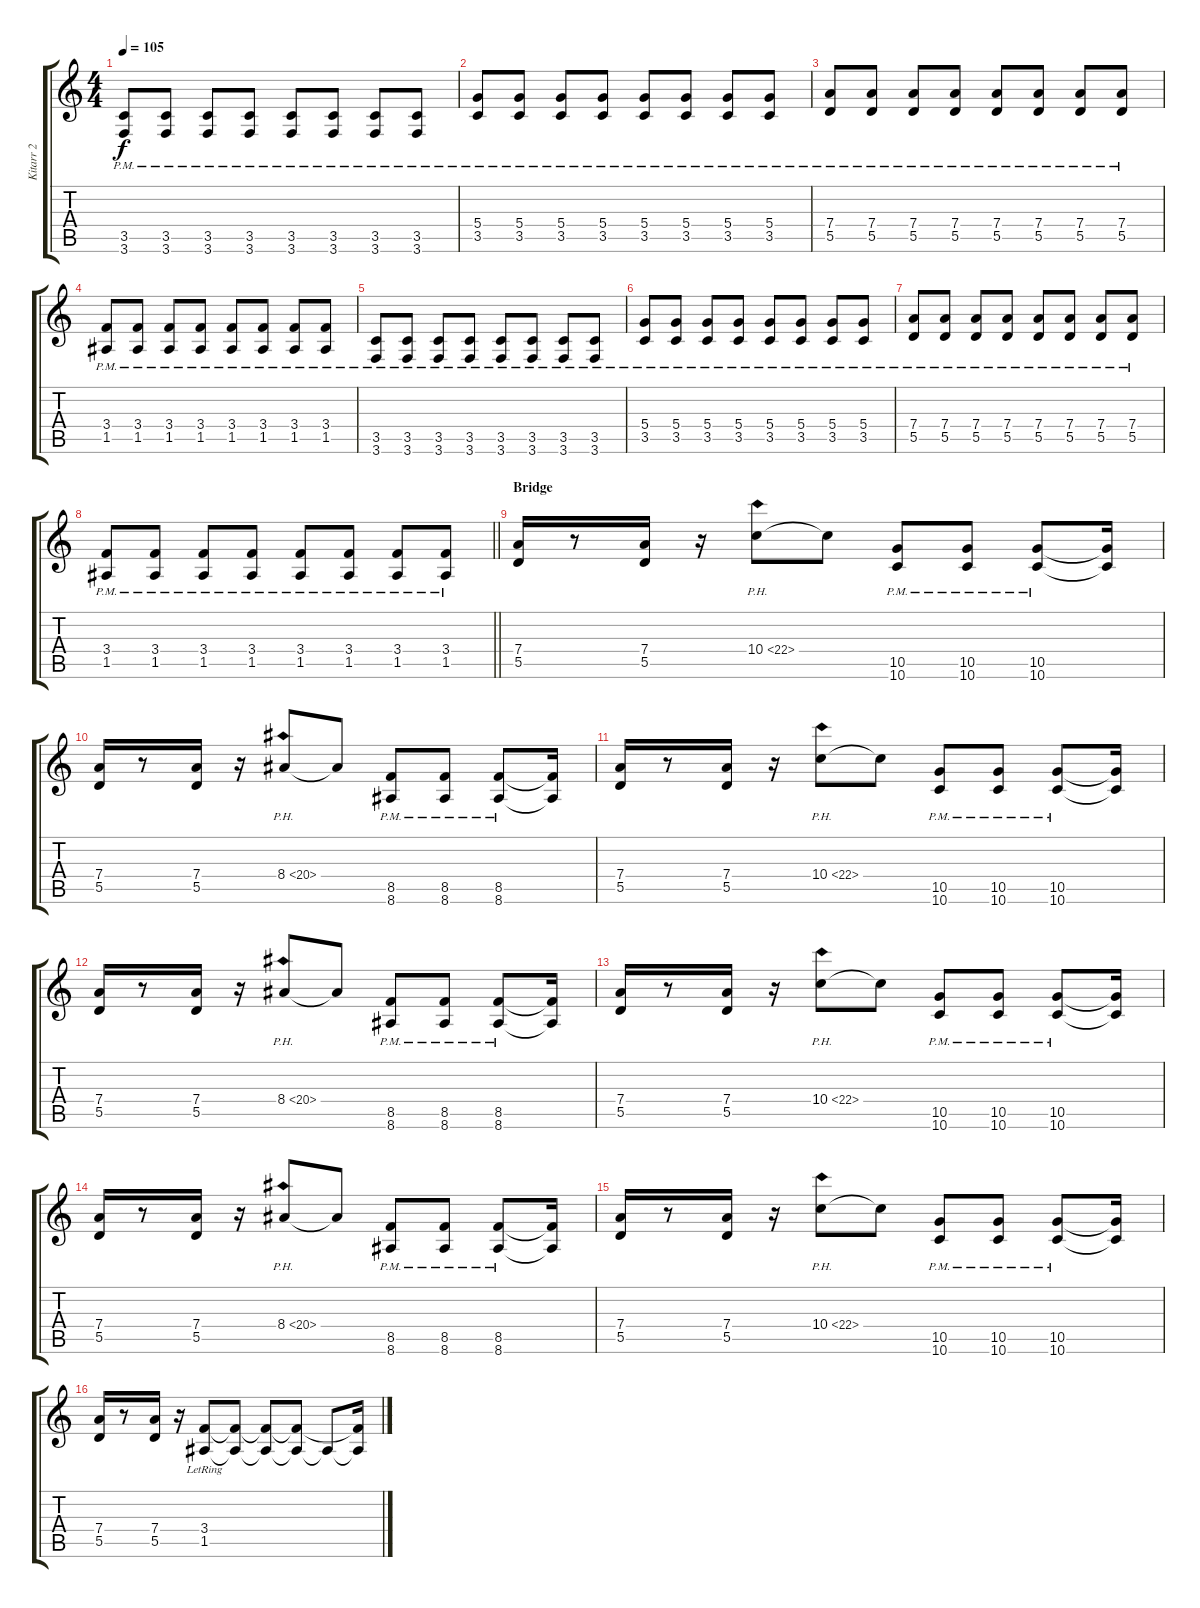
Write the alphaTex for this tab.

\track ("Kitarr 2" "Kitarr 2") {instrument distortionguitar}
\staff {score tabs}
\tuning (E4 B3 G3 D3 A2 D2) {hide}
\ts (4 4)
\tempo 105
\clef g2
\ks c
(3.5{pm} 3.6{pm}).8{dy f} (3.5{pm} 3.6{pm}).8 (3.5{pm} 3.6{pm}).8 (3.5{pm} 3.6{pm}).8 (3.5{pm} 3.6{pm}).8 (3.5{pm} 3.6{pm}).8 (3.5{pm} 3.6{pm}).8 (3.5{pm} 3.6{pm}).8 |
(5.4{pm} 3.5{pm}).8 (5.4{pm} 3.5{pm}).8 (5.4{pm} 3.5{pm}).8 (5.4{pm} 3.5{pm}).8 (5.4{pm} 3.5{pm}).8 (5.4{pm} 3.5{pm}).8 (5.4{pm} 3.5{pm}).8 (5.4{pm} 3.5{pm}).8 |
(7.4{pm} 5.5{pm}).8 (7.4{pm} 5.5{pm}).8 (7.4{pm} 5.5{pm}).8 (7.4{pm} 5.5{pm}).8 (7.4{pm} 5.5{pm}).8 (7.4{pm} 5.5{pm}).8 (7.4{pm} 5.5{pm}).8 (7.4{pm} 5.5{pm}).8 |
(3.4{pm} 1.5{pm}).8 (3.4{pm} 1.5{pm}).8 (3.4{pm} 1.5{pm}).8 (3.4{pm} 1.5{pm}).8 (3.4{pm} 1.5{pm}).8 (3.4{pm} 1.5{pm}).8 (3.4{pm} 1.5{pm}).8 (3.4{pm} 1.5{pm}).8 |
(3.5{pm} 3.6{pm}).8 (3.5{pm} 3.6{pm}).8 (3.5{pm} 3.6{pm}).8 (3.5{pm} 3.6{pm}).8 (3.5{pm} 3.6{pm}).8 (3.5{pm} 3.6{pm}).8 (3.5{pm} 3.6{pm}).8 (3.5{pm} 3.6{pm}).8 |
(5.4{pm} 3.5{pm}).8 (5.4{pm} 3.5{pm}).8 (5.4{pm} 3.5{pm}).8 (5.4{pm} 3.5{pm}).8 (5.4{pm} 3.5{pm}).8 (5.4{pm} 3.5{pm}).8 (5.4{pm} 3.5{pm}).8 (5.4{pm} 3.5{pm}).8 |
(7.4{pm} 5.5{pm}).8 (7.4{pm} 5.5{pm}).8 (7.4{pm} 5.5{pm}).8 (7.4{pm} 5.5{pm}).8 (7.4{pm} 5.5{pm}).8 (7.4{pm} 5.5{pm}).8 (7.4{pm} 5.5{pm}).8 (7.4{pm} 5.5{pm}).8 |
\barLineRight lightlight
(3.4{pm} 1.5{pm}).8 (3.4{pm} 1.5{pm}).8 (3.4{pm} 1.5{pm}).8 (3.4{pm} 1.5{pm}).8 (3.4{pm} 1.5{pm}).8 (3.4{pm} 1.5{pm}).8 (3.4{pm} 1.5{pm}).8 (3.4{pm} 1.5{pm}).8 |
\section ("" "Bridge")
(7.4 5.5).16 r.8 (7.4 5.5).16 r.16 10.4{ph 12}.8 10.4{t}.8 (10.5{pm} 10.6{pm}).8 (10.5{pm} 10.6{pm}).8 (10.5{pm} 10.6{pm}).8 (10.5{t} 10.6{t}).16 |
(7.4 5.5).16 r.8 (7.4 5.5).16 r.16 8.4{ph 12}.8 8.4{t}.8 (8.5{pm} 8.6{pm}).8 (8.5{pm} 8.6{pm}).8 (8.5{pm} 8.6{pm}).8 (8.5{t} 8.6{t}).16 |
(7.4 5.5).16 r.8 (7.4 5.5).16 r.16 10.4{ph 12}.8 10.4{t}.8 (10.5{pm} 10.6{pm}).8 (10.5{pm} 10.6{pm}).8 (10.5{pm} 10.6{pm}).8 (10.5{t} 10.6{t}).16 |
(7.4 5.5).16 r.8 (7.4 5.5).16 r.16 8.4{ph 12}.8 8.4{t}.8 (8.5{pm} 8.6{pm}).8 (8.5{pm} 8.6{pm}).8 (8.5{pm} 8.6{pm}).8 (8.5{t} 8.6{t}).16 |
(7.4 5.5).16 r.8 (7.4 5.5).16 r.16 10.4{ph 12}.8 10.4{t}.8 (10.5{pm} 10.6{pm}).8 (10.5{pm} 10.6{pm}).8 (10.5{pm} 10.6{pm}).8 (10.5{t} 10.6{t}).16 |
(7.4 5.5).16 r.8 (7.4 5.5).16 r.16 8.4{ph 12}.8 8.4{t}.8 (8.5{pm} 8.6{pm}).8 (8.5{pm} 8.6{pm}).8 (8.5{pm} 8.6{pm}).8 (8.5{t} 8.6{t}).16 |
(7.4 5.5).16 r.8 (7.4 5.5).16 r.16 10.4{ph 12}.8 10.4{t}.8 (10.5{pm} 10.6{pm}).8 (10.5{pm} 10.6{pm}).8 (10.5{pm} 10.6{pm}).8 (10.5{t} 10.6{t}).16 |
(7.4 5.5).16 r.8 (7.4 5.5).16 r.16 (3.4{lr} 1.5{lr}).8 (3.4{t} 1.5{t}).8 (3.4{t} 1.5{t}).8 (3.4{t} 1.5{t}).8 1.5{t}.8 (3.4{t} 1.5{t}).16
